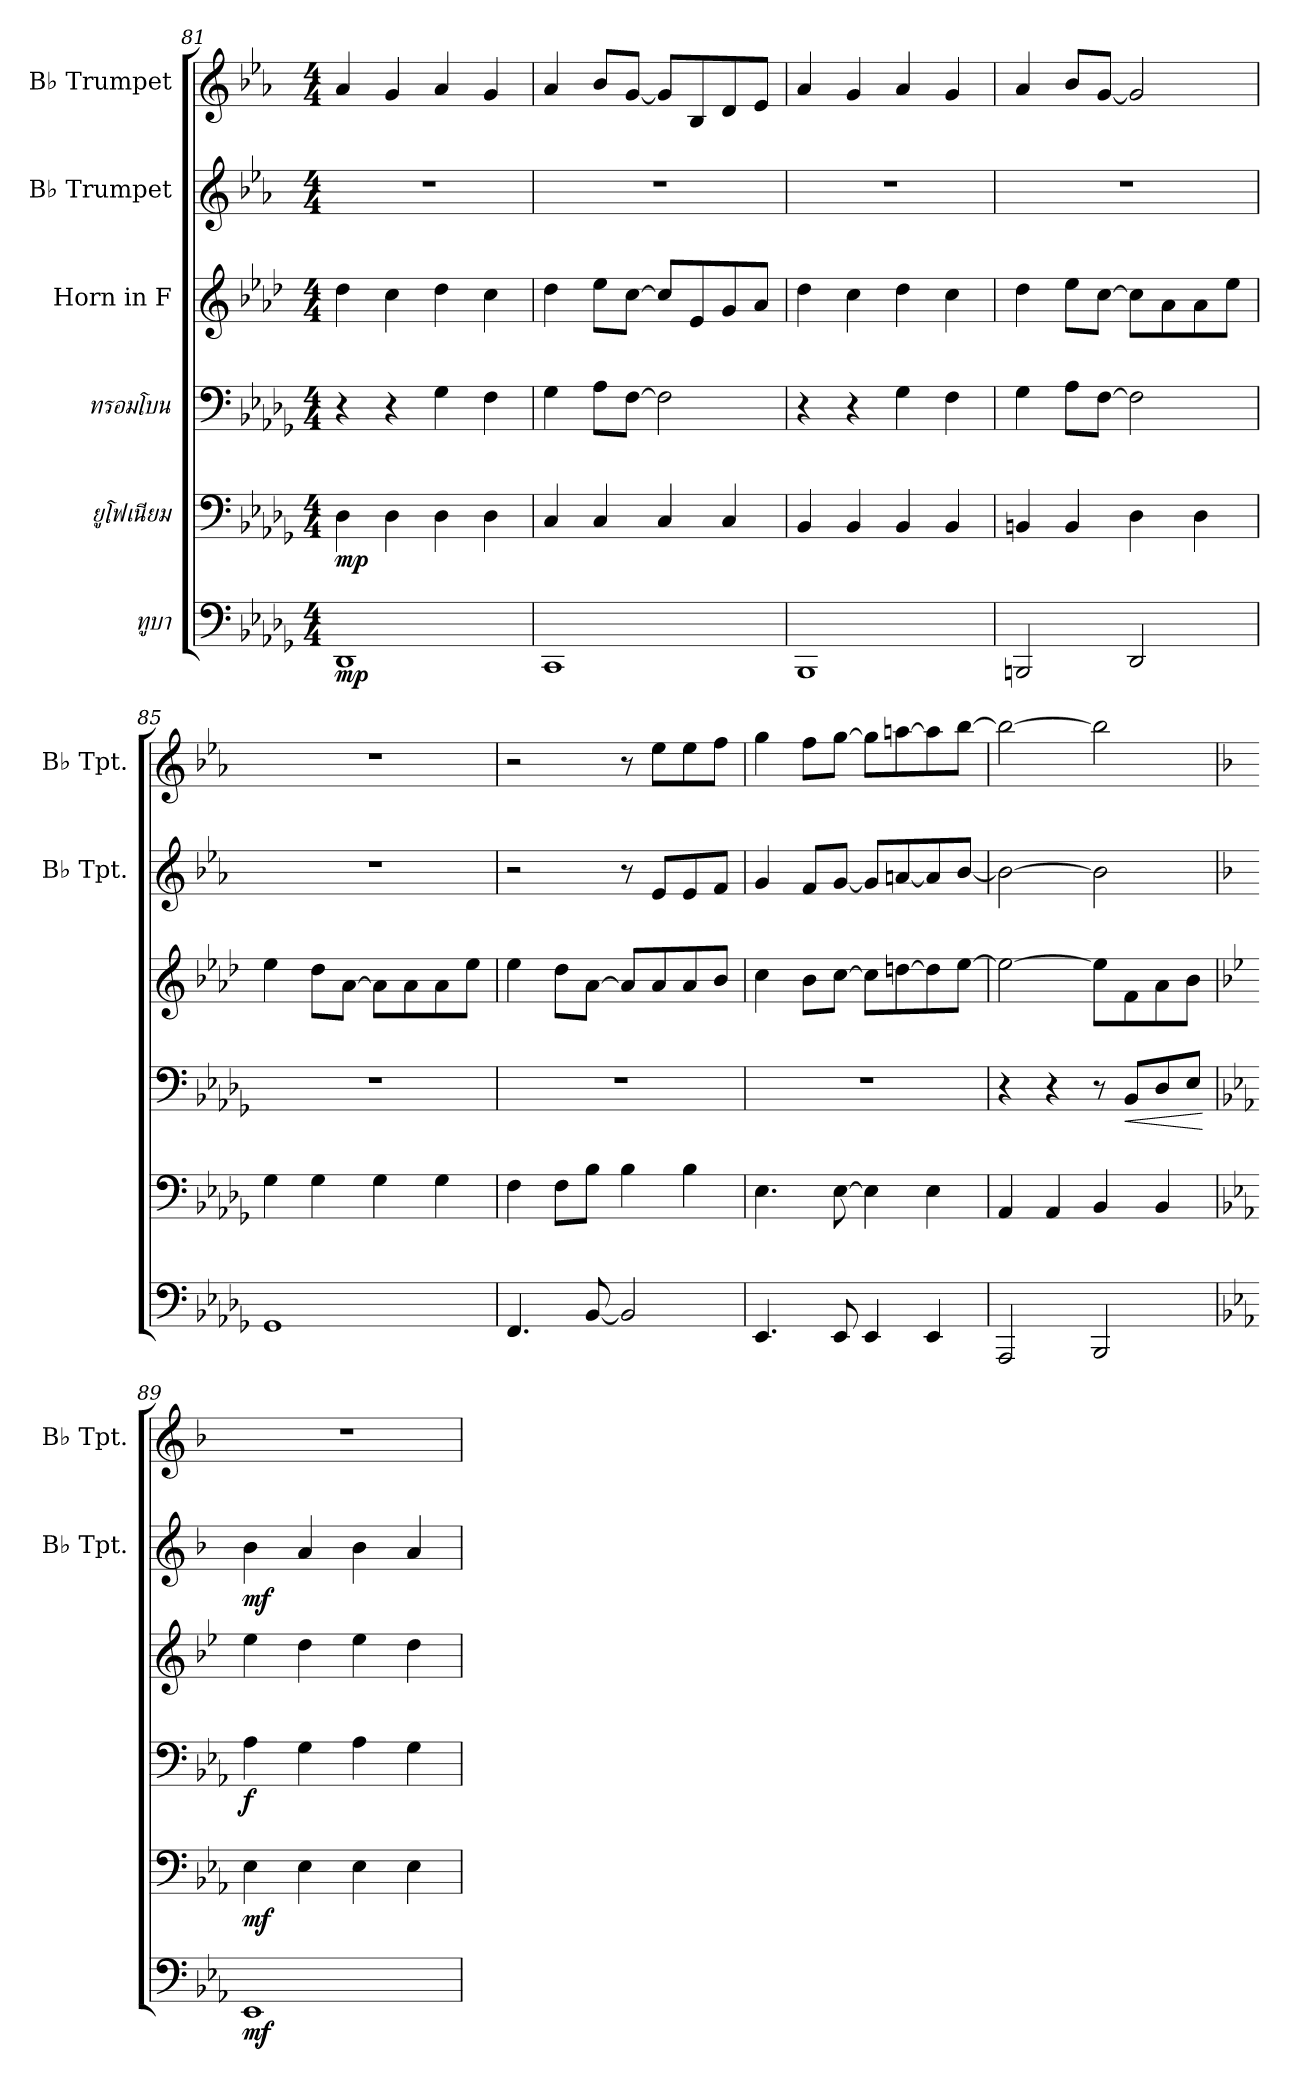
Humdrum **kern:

**kern	**dynam	**kern	**dynam	**kern	**dynam	**kern	**kern	**dynam	**kern
*part6	*part6	*part5	*part5	*part4	*part4	*part3	*part2	*part2	*part1
*staff6	*staff6	*staff5	*staff5	*staff4	*staff4	*staff3	*staff2	*staff2	*staff1
*I"ทูบา	*	*I"ยูโฟเนียม	*	*I"ทรอมโบน	*	*I"Horn in F	*I"B♭ Trumpet	*	*I"B♭ Trumpet
*	*	*	*	*	*	*	*I'B♭ Tpt.	*	*I'B♭ Tpt.
*clefF4	*	*clefF4	*	*clefF4	*	*clefG2	*clefG2	*	*clefG2
*	*	*	*	*	*	*ITrd4c7	*ITrd1c2	*	*ITrd1c2
*k[b-e-a-d-g-]	*	*k[b-e-a-d-g-]	*	*k[b-e-a-d-g-]	*	*k[b-e-a-d-g-]	*k[b-e-a-d-g-]	*	*k[b-e-a-d-g-]
*M4/4	*	*M4/4	*	*M4/4	*	*M4/4	*M4/4	*	*M4/4
=81	=81	=81	=81	=81	=81	=81	=81	=81	=81
!	!LO:DY:b	!	!LO:DY:b	!	!	!	!	!	!
1DD-	mp	4D-\	mp	4r	.	4g-\	1rdd	.	4g-/
.	.	4D-\	.	4r	.	4f\	.	.	4f/
.	.	4D-\	.	4G-\	.	4g-\	.	.	4g-/
.	.	4D-\	.	4F\	.	4f\	.	.	4f/
!!LO:PB:g=z
=82	=82	=82	=82	=82	=82	=82	=82	=82	=82
1CC	.	4C/	.	4G-\	.	4g-\	1r	.	4g-/
.	.	4C/	.	8A-\L	.	8a-\L	.	.	8a-/L
.	.	.	.	[8F\J	.	[8f\J	.	.	[8f/J
.	.	4C/	.	2F\]	.	8f/L]	.	.	8f/L]
.	.	.	.	.	.	8A-/	.	.	8A-/
.	.	4C/	.	.	.	8c/	.	.	8c/
.	.	.	.	.	.	8d-/J	.	.	8d-/J
=83	=83	=83	=83	=83	=83	=83	=83	=83	=83
1BBB-	.	4BB-/	.	4r	.	4g-\	1r	.	4g-/
.	.	4BB-/	.	4r	.	4f\	.	.	4f/
.	.	4BB-/	.	4G-\	.	4g-\	.	.	4g-/
.	.	4BB-/	.	4F\	.	4f\	.	.	4f/
=84	=84	=84	=84	=84	=84	=84	=84	=84	=84
2BBBn/	.	4BBn/	.	4G-\	.	4g-\	1r	.	4g-/
.	.	4BB/	.	8A-\L	.	8a-\L	.	.	8a-/L
.	.	.	.	[8F\J	.	[8f\J	.	.	[8f/J
2DD-/	.	4D-\	.	2F\]	.	8f\L]	.	.	2f/]
.	.	.	.	.	.	8d-\	.	.	.
.	.	4D-\	.	.	.	8d-\	.	.	.
.	.	.	.	.	.	8a-\J	.	.	.
=85	=85	=85	=85	=85	=85	=85	=85	=85	=85
1GG-	.	4G-\	.	1r	.	4a-\	1r	.	1r
.	.	4G-\	.	.	.	8g-\L	.	.	.
.	.	.	.	.	.	[8d-\J	.	.	.
.	.	4G-\	.	.	.	8d-\L]	.	.	.
.	.	.	.	.	.	8d-\	.	.	.
.	.	4G-\	.	.	.	8d-\	.	.	.
.	.	.	.	.	.	8a-\J	.	.	.
=86	=86	=86	=86	=86	=86	=86	=86	=86	=86
4.FF/	.	4F\	.	1r	.	4a-\	2r	.	2r
.	.	8F\L	.	.	.	8g-\L	.	.	.
[8BB-/	.	8B-\J	.	.	.	[8d-\J	.	.	.
2BB-/]	.	4B-\	.	.	.	8d-/L]	8r	.	8r
.	.	.	.	.	.	8d-/	8d-/L	.	8dd-\L
.	.	4B-\	.	.	.	8d-/	8d-/	.	8dd-\
.	.	.	.	.	.	8e-/J	8e-/J	.	8ee-\J
!!LO:LB:g=z
=87	=87	=87	=87	=87	=87	=87	=87	=87	=87
4.EE-/	.	4.E-\	.	1r	.	4f\	4f/	.	4ff\
.	.	.	.	.	.	8e-\L	8e-/L	.	8ee-\L
8EE-/	.	[8E-\	.	.	.	[8f\J	[8f/J	.	[8ff\J
4EE-/	.	4E-\]	.	.	.	8f\L]	8f/L]	.	8ff\L]
.	.	.	.	.	.	[8gn\	[8gn/	.	[8ggn\
4EE-/	.	4E-\	.	.	.	8g\]	8g/]	.	8gg\]
.	.	.	.	.	.	[8a-\J	[8a-/J	.	[8aa-\J
=88	=88	=88	=88	=88	=88	=88	=88	=88	=88
2AAA-/	.	4AA-/	.	4r	.	2a-\_	2a-\_	.	2aa-\_
.	.	4AA-/	.	4r	.	.	.	.	.
2BBB-/	.	4BB-/	.	8r	.	8a-\L]	2a-\]	.	2aa-\]
!	!	!	!	!	!LO:HP:b	!	!	!	!
.	.	.	.	8BB-/L	<	8B-\	.	.	.
.	.	4BB-/	.	8D-/	.	8d-\	.	.	.
.	.	.	.	8E-/J	.	8e-\J	.	.	.
.	.	.	.	.	[	.	.	.	.
=89	=89	=89	=89	=89	=89	=89	=89	=89	=89
*k[b-e-a-]	*	*k[b-e-a-]	*	*k[b-e-a-]	*	*k[b-e-a-]	*k[b-e-a-]	*	*k[b-e-a-]
!	!LO:DY:b	!	!LO:DY:b	!	!LO:DY:b	!	!	!LO:DY:b	!
1EE-	mf	4E-\	mf	4A-\	f	4a-\	4a-\	mf	1r
.	.	4E-\	.	4G\	.	4g\	4g/	.	.
.	.	4E-\	.	4A-\	.	4a-\	4a-\	.	.
.	.	4E-\	.	4G\	.	4g\	4g/	.	.
=	=	=	=	=	=	=	=	=	=
*-	*-	*-	*-	*-	*-	*-	*-	*-	*-
